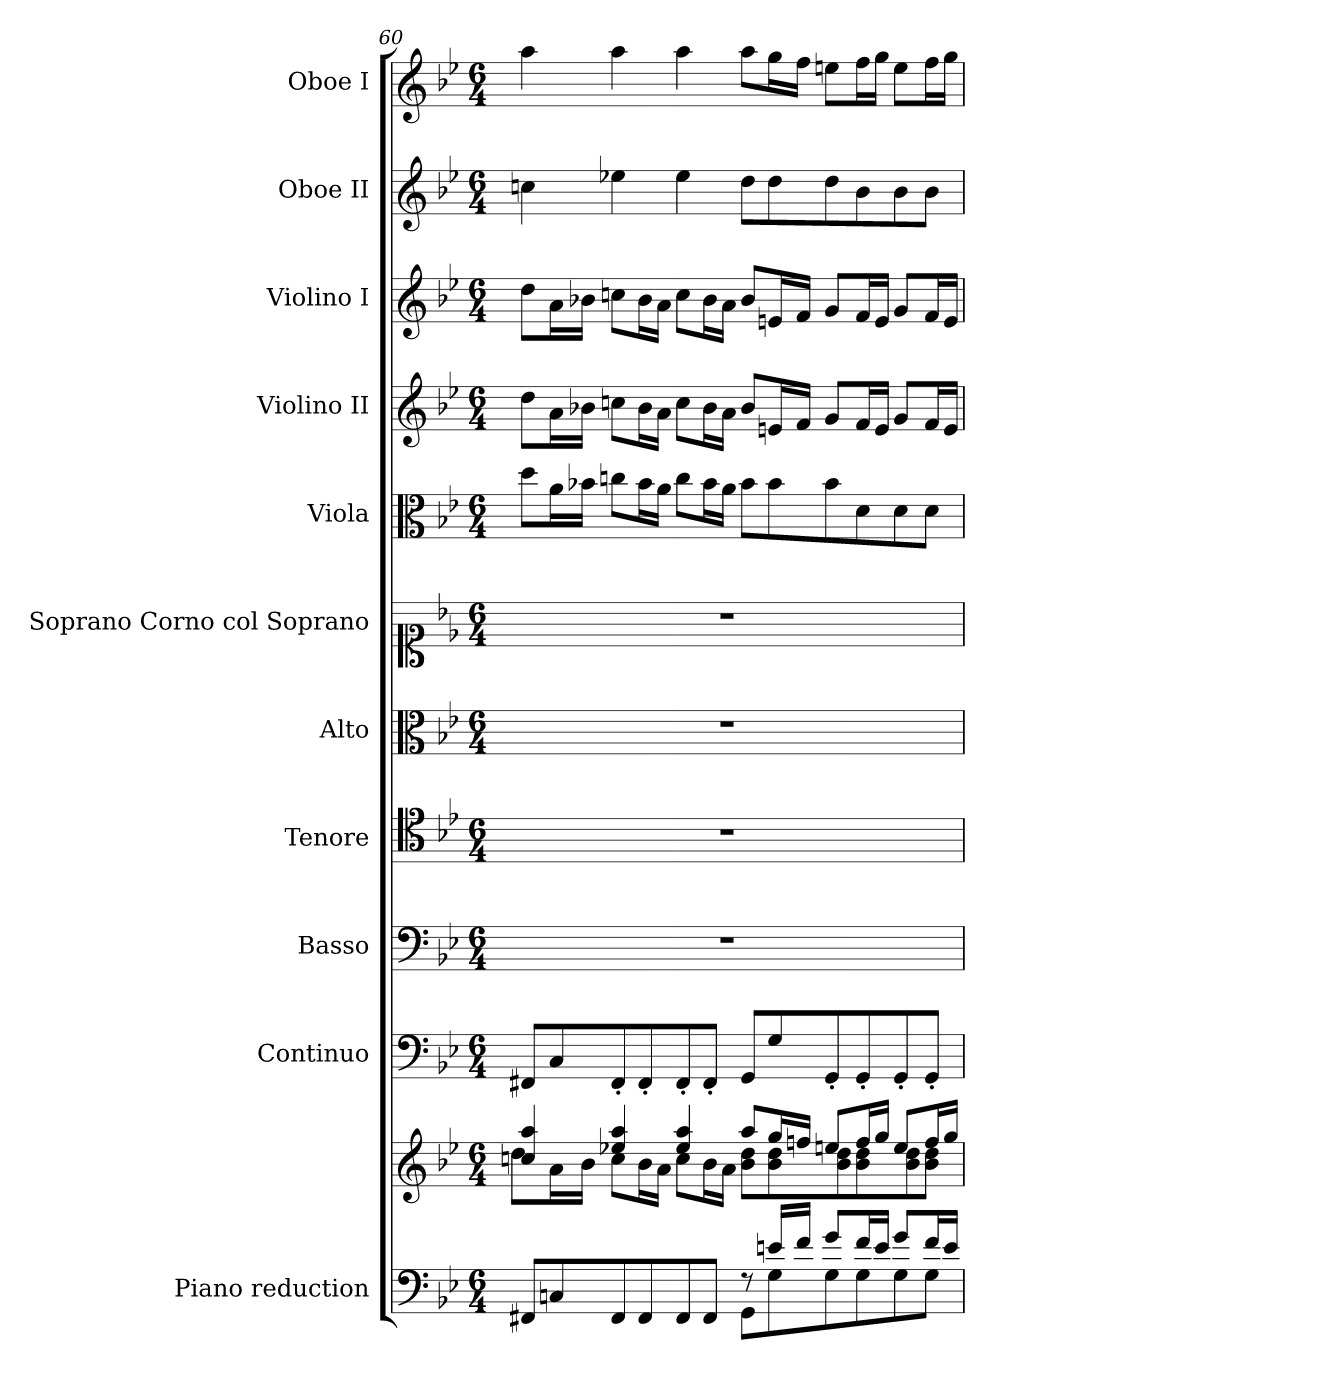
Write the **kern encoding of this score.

**kern	**kern	**kern	**kern	**kern	**kern	**kern	**kern	**kern	**kern	**kern	**kern
*part11	*part11	*part10	*part9	*part8	*part7	*part6	*part5	*part4	*part3	*part2	*part1
*staff12	*staff11	*staff10	*staff9	*staff8	*staff7	*staff6	*staff5	*staff4	*staff3	*staff2	*staff1
*I"Piano reduction	*	*I"Continuo	*I"Basso	*I"Tenore	*I"Alto	*I"Soprano Corno col Soprano	*I"Viola	*I"Violino II	*I"Violino I	*I"Oboe II	*I"Oboe I
*I'Pno	*	*	*	*	*	*	*I'Vla	*I'Vln	*I'Vln	*I'Ob	*I'Ob
!!LO:PB:g=z
*clefF4	*clefG2	*clefF4	*clefF4	*clefC4	*clefC3	*clefC1	*clefC3	*clefG2	*clefG2	*clefG2	*clefG2
*k[b-e-]	*k[b-e-]	*k[b-e-]	*k[b-e-]	*k[b-e-]	*k[b-e-]	*k[b-e-]	*k[b-e-]	*k[b-e-]	*k[b-e-]	*k[b-e-]	*k[b-e-]
*M6/4	*M6/4	*M6/4	*M6/4	*M6/4	*M6/4	*M6/4	*M6/4	*M6/4	*M6/4	*M6/4	*M6/4
=60	=60	=60	=60	=60	=60	=60	=60	=60	=60	=60	=60
*^	*^	*	*	*	*	*	*	*	*	*	*
8FF#X/L	2.ryy	4ccn/ 4aa/	8dd\L	8FF#X/L	1.r	1.r	1.r	1.r	8dd\L	8dd\L	8dd\L	4ccn\	4aa\
8Cn/	.	.	16a\L	8C/	.	.	.	.	16a\L	16a\L	16a\L	.	.
.	.	.	16b-\JJ	.	.	.	.	.	16b-X\JJ	16b-X\JJ	16b-X\JJ	.	.
8FF#/	.	4ee-X/ 4aa/	8cc\L	8FF#'/	.	.	.	.	8ccn\L	8ccn\L	8ccn\L	4ee-X\	4aa\
8FF#/	.	.	16b-\L	8FF#'/	.	.	.	.	16b-\L	16b-\L	16b-\L	.	.
.	.	.	16a\JJ	.	.	.	.	.	16a\JJ	16a\JJ	16a\JJ	.	.
8FF#/	.	4ee-/ 4aa/	8cc\L	8FF#'/	.	.	.	.	8cc\L	8cc\L	8cc\L	4ee-\	4aa\
8FF#/J	.	.	16b-\L	8FF#'/J	.	.	.	.	16b-\L	16b-\L	16b-\L	.	.
.	.	.	16a\JJ	.	.	.	.	.	16a\JJ	16a\JJ	16a\JJ	.	.
8r	8GG\L	8aa/L	8b-\ 8dd\L	8GG/L	.	.	.	.	8b-\L	8b-/L	8b-/L	8dd\L	8aa\L
16en/LL	8G\	16gg/L	8b-\ 8dd\	8G/	.	.	.	.	8b-\	16en/L	16en/L	8dd\	16gg\L
16f/JJ	.	16ffn/JJ	.	.	.	.	.	.	.	16f/JJ	16f/JJ	.	16ff\JJ
8g/L	8G\	8een/L	8b-\ 8dd\	8GG'/	.	.	.	.	8b-\	8g/L	8g/L	8dd\	8een\L
16f/L	8G\	16ff/L	8b-\ 8dd\	8GG'/	.	.	.	.	8d\	16f/L	16f/L	8b-\	16ff\L
16e/JJ	.	16gg/JJ	.	.	.	.	.	.	.	16e/JJ	16e/JJ	.	16gg\JJ
8g/L	8G\	8ee/L	8b-\ 8dd\	8GG'/	.	.	.	.	8d\	8g/L	8g/L	8b-\	8ee\L
16f/L	8G\J	16ff/L	8b-\ 8dd\J	8GG'/J	.	.	.	.	8d\J	16f/L	16f/L	8b-\J	16ff\L
16e/JJ	.	16gg/JJ	.	.	.	.	.	.	.	16e/JJ	16e/JJ	.	16gg\JJ
*v	*v	*	*	*	*	*	*	*	*	*	*	*	*
*	*v	*v	*	*	*	*	*	*	*	*	*	*
=	=	=	=	=	=	=	=	=	=	=	=
*-	*-	*-	*-	*-	*-	*-	*-	*-	*-	*-	*-
